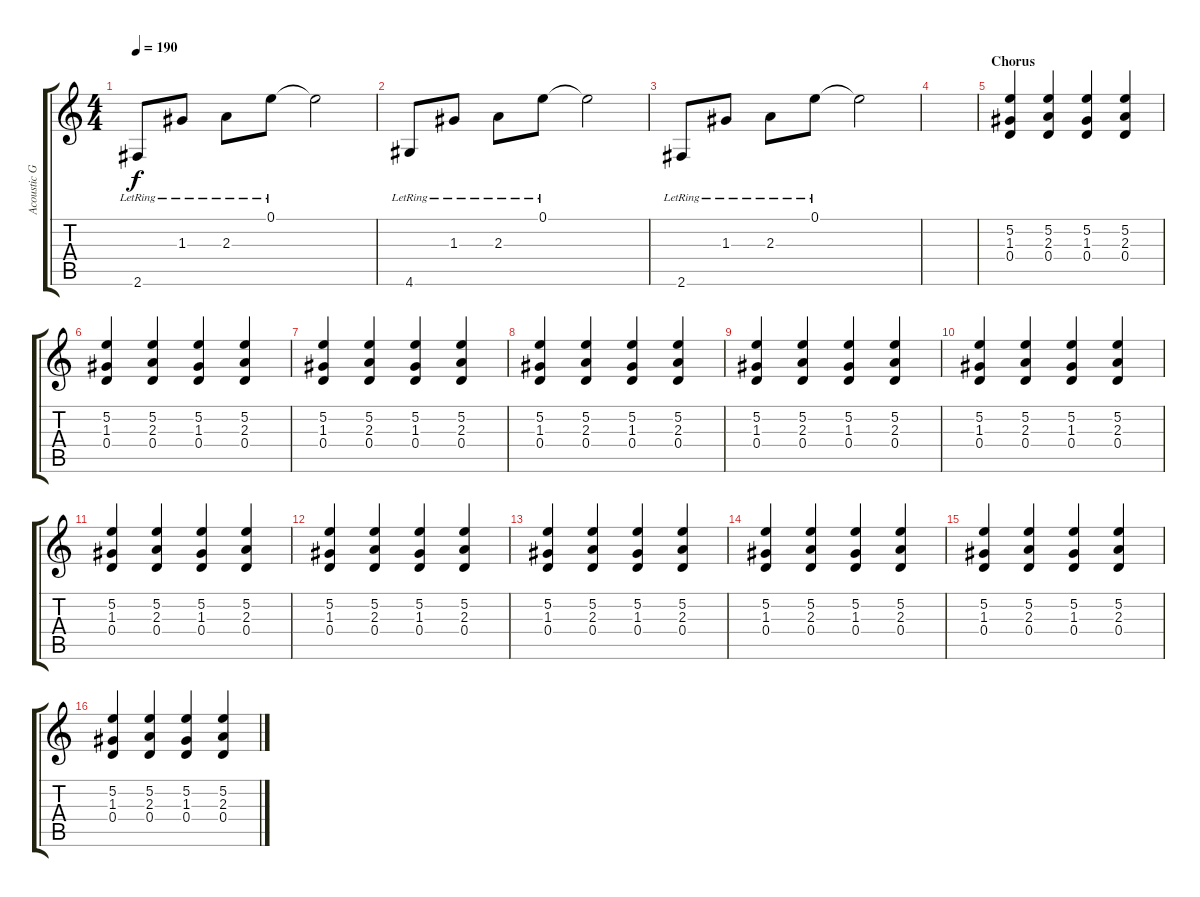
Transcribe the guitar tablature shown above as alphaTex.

\track ("Acoustic Guitar" "Acoustic G") {instrument acousticguitarsteel}
\staff {score tabs}
\tuning (E4 B3 G3 D3 A2 E2) {hide}
\ts (4 4)
\tempo 190
\clef g2
\ks c
2.6{lr}.8{dy f} 1.3{lr}.8 2.3{lr}.8 0.1{lr}.8 0.1{t}.2 |
4.6{lr}.8 1.3{lr}.8 2.3{lr}.8 0.1{lr}.8 0.1{t}.2 |
2.6{lr}.8 1.3{lr}.8 2.3{lr}.8 0.1{lr}.8 0.1{t}.2 |
|
\section ("" "Chorus")
(5.2 1.3 0.4).4{volume 11} (5.2 2.3 0.4).4 (5.2 1.3 0.4).4 (5.2 2.3 0.4).4 |
(5.2 1.3 0.4).4 (5.2 2.3 0.4).4 (5.2 1.3 0.4).4 (5.2 2.3 0.4).4 |
(5.2 1.3 0.4).4 (5.2 2.3 0.4).4 (5.2 1.3 0.4).4 (5.2 2.3 0.4).4 |
(5.2 1.3 0.4).4 (5.2 2.3 0.4).4 (5.2 1.3 0.4).4 (5.2 2.3 0.4).4 |
(5.2 1.3 0.4).4 (5.2 2.3 0.4).4 (5.2 1.3 0.4).4 (5.2 2.3 0.4).4 |
(5.2 1.3 0.4).4 (5.2 2.3 0.4).4 (5.2 1.3 0.4).4 (5.2 2.3 0.4).4 |
(5.2 1.3 0.4).4 (5.2 2.3 0.4).4 (5.2 1.3 0.4).4 (5.2 2.3 0.4).4 |
(5.2 1.3 0.4).4 (5.2 2.3 0.4).4 (5.2 1.3 0.4).4 (5.2 2.3 0.4).4 |
(5.2 1.3 0.4).4 (5.2 2.3 0.4).4 (5.2 1.3 0.4).4 (5.2 2.3 0.4).4 |
(5.2 1.3 0.4).4 (5.2 2.3 0.4).4 (5.2 1.3 0.4).4 (5.2 2.3 0.4).4 |
(5.2 1.3 0.4).4 (5.2 2.3 0.4).4 (5.2 1.3 0.4).4 (5.2 2.3 0.4).4 |
(5.2 1.3 0.4).4 (5.2 2.3 0.4).4 (5.2 1.3 0.4).4 (5.2 2.3 0.4).4
